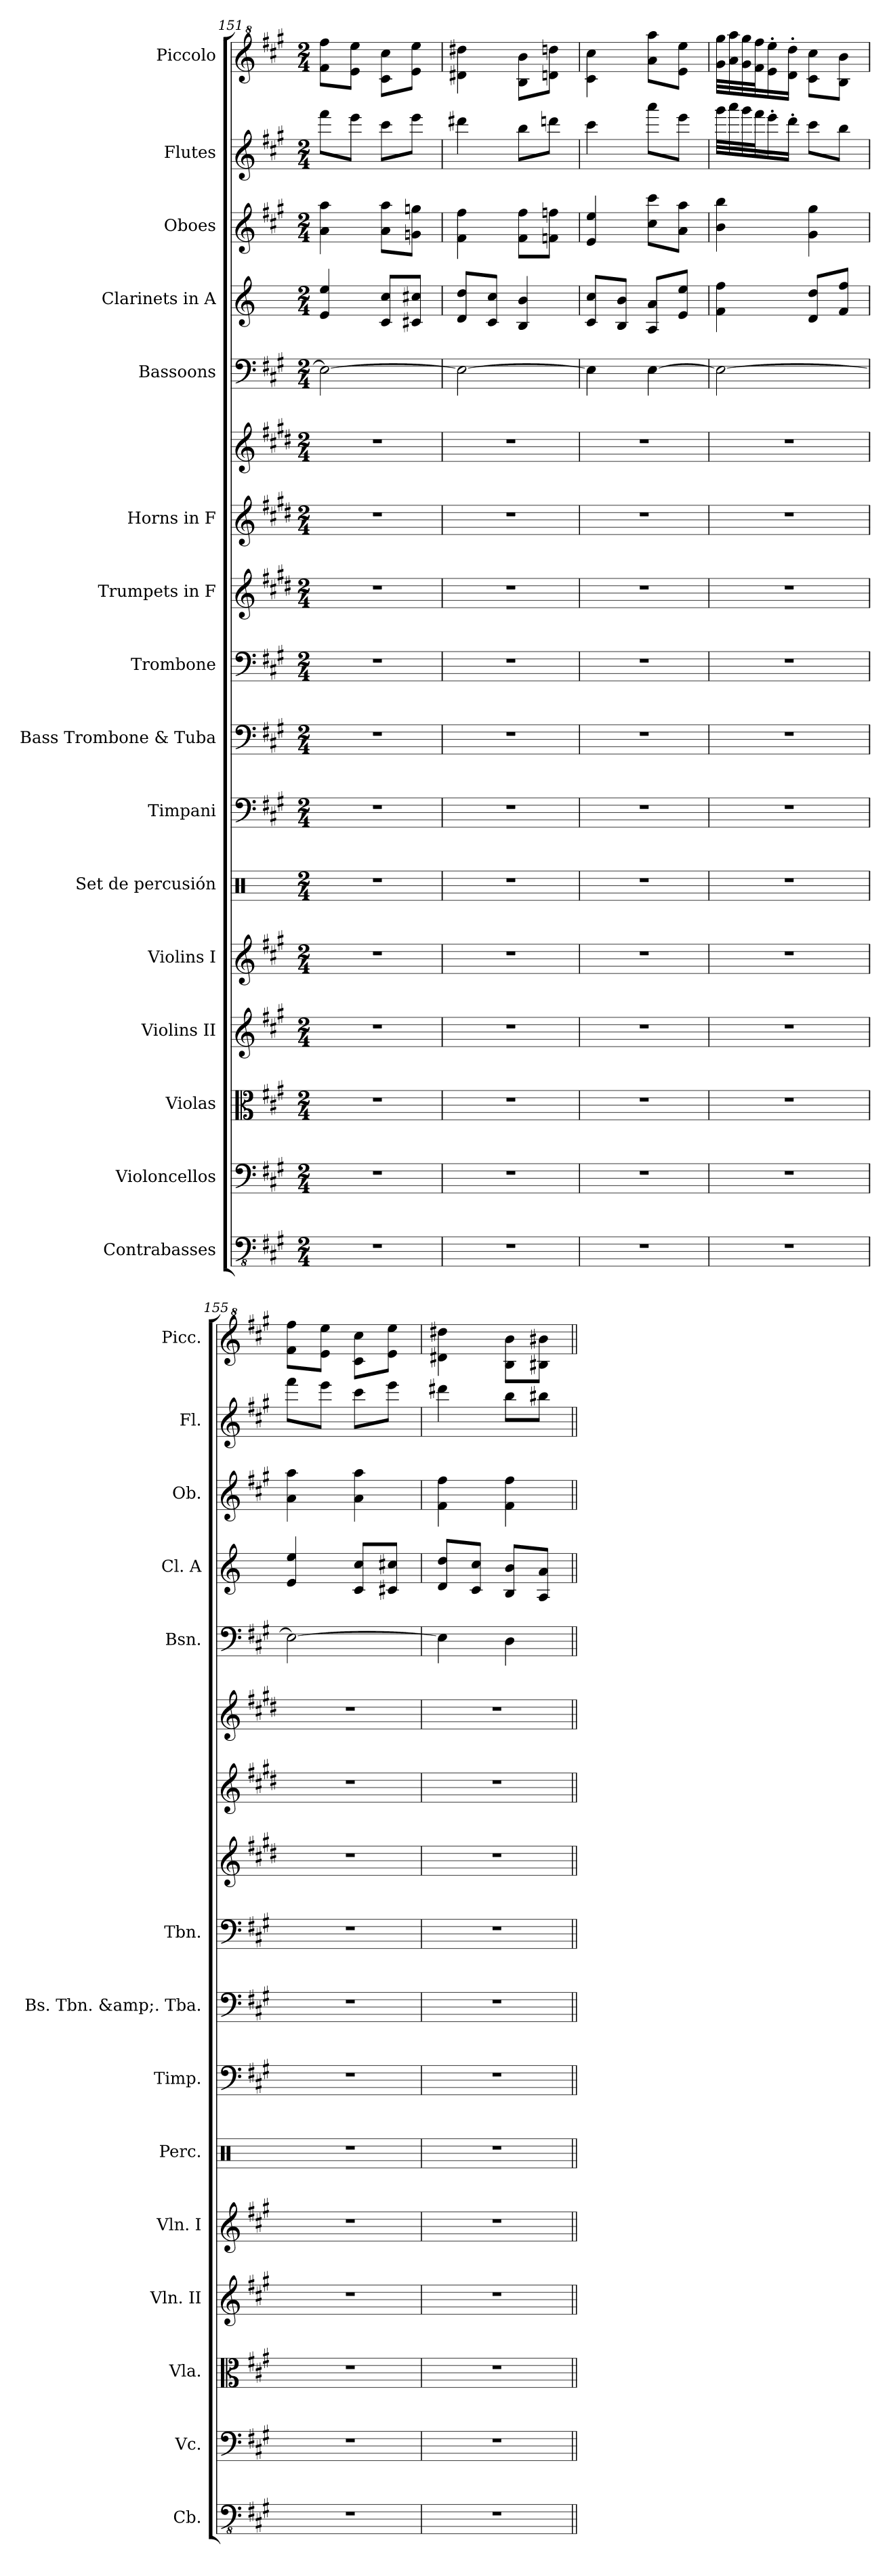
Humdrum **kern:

**kern	**kern	**kern	**kern	**kern	**kern	**kern	**kern	**kern	**kern	**kern	**kern	**kern	**kern	**kern	**kern	**kern
*part16	*part15	*part14	*part13	*part12	*part11	*part10	*part9	*part8	*part7	*part6	*part6	*part5	*part4	*part3	*part2	*part1
*staff17	*staff16	*staff15	*staff14	*staff13	*staff12	*staff11	*staff10	*staff9	*staff8	*staff7	*staff6	*staff5	*staff4	*staff3	*staff2	*staff1
*I"Contrabasses	*I"Violoncellos	*I"Violas	*I"Violins II	*I"Violins I	*I"Set de percusión	*I"Timpani	*I"Bass Trombone &amp; Tuba	*I"Trombone	*I"Trumpets in F	*I"Horns in F	*	*I"Bassoons	*I"Clarinets in A	*I"Oboes	*I"Flutes	*I"Piccolo
*I'Cb.	*I'Vc.	*I'Vla.	*I'Vln. II	*I'Vln. I	*I'Perc.	*I'Timp.	*I'Bs. Tbn. &amp;. Tba.	*I'Tbn.	*	*	*	*I'Bsn.	*I'Cl. A	*I'Ob.	*I'Fl.	*I'Picc.
!!LO:PB:g=z
*clefFv4	*clefF4	*clefC3	*clefG2	*clefG2	*clefX	*clefF4	*clefF4	*clefF4	*clefG2	*clefG2	*clefG2	*clefF4	*clefG2	*clefG2	*clefG2	*clefG^2
*ITrd7c12	*	*	*	*	*	*	*	*	*ITrd1c2	*ITrd4c7	*ITrd4c7	*	*ITrd1c2	*	*	*ITrd-7c-12
*k[f#c#g#]	*k[f#c#g#]	*k[f#c#g#]	*k[f#c#g#]	*k[f#c#g#]	*k[]	*k[f#c#g#]	*k[f#c#g#]	*k[f#c#g#]	*k[f#c#]	*k[f#c#g#]	*k[f#c#g#]	*k[f#c#g#]	*k[b-e-]	*k[f#c#g#]	*k[f#c#g#]	*k[f#c#g#]
*M2/4	*M2/4	*M2/4	*M2/4	*M2/4	*M2/4	*M2/4	*M2/4	*M2/4	*M2/4	*M2/4	*M2/4	*M2/4	*M2/4	*M2/4	*M2/4	*M2/4
=151	=151	=151	=151	=151	=151	=151	=151	=151	=151	=151	=151	=151	=151	=151	=151	=151
2r	2r	2r	2r	2r	2r	2r	2r	2r	2r	2r	2r	2E\_	4d/ 4dd/	4a\ 4aa\	8fff#\L	8fff#\ 8ffff#\L
.	.	.	.	.	.	.	.	.	.	.	.	.	.	.	8eee\J	8eee\ 8eeee\J
.	.	.	.	.	.	.	.	.	.	.	.	.	8B-/ 8b-/L	8a\ 8aa\L	8ccc#\L	8ccc#\ 8cccc#\L
.	.	.	.	.	.	.	.	.	.	.	.	.	8Bn/ 8bn/J	8gn\ 8ggn\J	8eee\J	8eee\ 8eeee\J
=152	=152	=152	=152	=152	=152	=152	=152	=152	=152	=152	=152	=152	=152	=152	=152	=152
2r	2r	2r	2r	2r	2r	2r	2r	2r	2r	2r	2r	2E\_	8c/ 8cc/L	4f#\ 4ff#\	4ddd#X\	4ddd#X\ 4dddd#X\
.	.	.	.	.	.	.	.	.	.	.	.	.	8B-/ 8b-/J	.	.	.
.	.	.	.	.	.	.	.	.	.	.	.	.	4A/ 4a/	8f#\ 8ff#\L	8bb\L	8bb\ 8bbb\L
.	.	.	.	.	.	.	.	.	.	.	.	.	.	8fn\ 8ffn\J	8dddn\J	8dddn\ 8ddddn\J
=153	=153	=153	=153	=153	=153	=153	=153	=153	=153	=153	=153	=153	=153	=153	=153	=153
2r	2r	2r	2r	2r	2r	2r	2r	2r	2r	2r	2r	4E\]	8B-/ 8b-/L	4e/ 4ee/	4ccc#\	4ccc#\ 4cccc#\
.	.	.	.	.	.	.	.	.	.	.	.	.	8A/ 8a/J	.	.	.
.	.	.	.	.	.	.	.	.	.	.	.	[4E\	8G/ 8g/L	8cc#\ 8ccc#\L	8aaa\L	8aaa\ 8aaaa\L
.	.	.	.	.	.	.	.	.	.	.	.	.	8d/ 8dd/J	8a\ 8aa\J	8eee\J	8eee\ 8eeee\J
=154	=154	=154	=154	=154	=154	=154	=154	=154	=154	=154	=154	=154	=154	=154	=154	=154
2r	2r	2r	2r	2r	2r	2r	2r	2r	2r	2r	2r	2E\_	4e-\ 4ee-\	4b\ 4bb\	32ggg#\LLL	32ggg#\ 32gggg#\LLL
.	.	.	.	.	.	.	.	.	.	.	.	.	.	.	32aaa\	32aaa\ 32aaaa\
.	.	.	.	.	.	.	.	.	.	.	.	.	.	.	32ggg#\	32ggg#\ 32gggg#\
.	.	.	.	.	.	.	.	.	.	.	.	.	.	.	32fff#\J	32fff#\ 32ffff#\J
.	.	.	.	.	.	.	.	.	.	.	.	.	.	.	16eee'\	16eee\' 16eeee\'
.	.	.	.	.	.	.	.	.	.	.	.	.	.	.	16ddd'\JJ	16ddd\' 16dddd\'JJ
.	.	.	.	.	.	.	.	.	.	.	.	.	8c/ 8cc/L	4g#\ 4gg#\	8ccc#\L	8ccc#\ 8cccc#\L
.	.	.	.	.	.	.	.	.	.	.	.	.	8e-/ 8ee-/J	.	8bb\J	8bb\ 8bbb\J
!!LO:PB:g=z
=155	=155	=155	=155	=155	=155	=155	=155	=155	=155	=155	=155	=155	=155	=155	=155	=155
2r	2r	2r	2r	2r	2r	2r	2r	2r	2r	2r	2r	2E\_	4d/ 4dd/	4a\ 4aa\	8fff#\L	8fff#\ 8ffff#\L
.	.	.	.	.	.	.	.	.	.	.	.	.	.	.	8eee\J	8eee\ 8eeee\J
.	.	.	.	.	.	.	.	.	.	.	.	.	8B-/ 8b-/L	4a\ 4aa\	8ccc#\L	8ccc#\ 8cccc#\L
.	.	.	.	.	.	.	.	.	.	.	.	.	8Bn/ 8bn/J	.	8eee\J	8eee\ 8eeee\J
=156	=156	=156	=156	=156	=156	=156	=156	=156	=156	=156	=156	=156	=156	=156	=156	=156
2r	2r	2r	2r	2r	2r	2r	2r	2r	2r	2r	2r	4E\]	8c/ 8cc/L	4f#\ 4ff#\	4ddd#X\	4ddd#X\ 4dddd#X\
.	.	.	.	.	.	.	.	.	.	.	.	.	8B-/ 8b-/J	.	.	.
.	.	.	.	.	.	.	.	.	.	.	.	4D\	8A/ 8a/L	4f#\ 4ff#\	8bb\L	8bb\ 8bbb\L
.	.	.	.	.	.	.	.	.	.	.	.	.	8G/ 8g/J	.	8bb#X\J	8bb#X\ 8bbb#X\J
=||	=||	=||	=||	=||	=||	=||	=||	=||	=||	=||	=||	=||	=||	=||	=||	=||
*-	*-	*-	*-	*-	*-	*-	*-	*-	*-	*-	*-	*-	*-	*-	*-	*-
